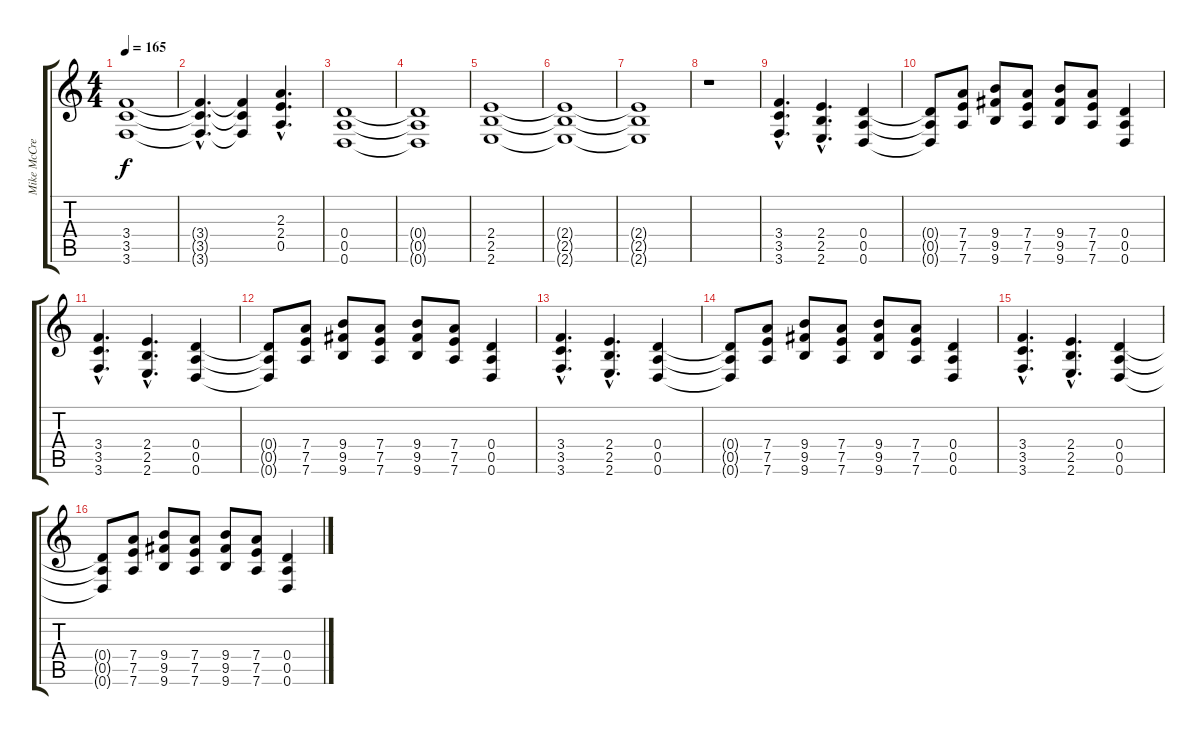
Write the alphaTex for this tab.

\track ("Mike McCready" "Mike McCre") {instrument distortionguitar}
\staff {score tabs}
\tuning (E4 B3 G3 D3 A2 D2) {hide}
\ts (4 4)
\tempo 165
\clef g2
\ks c
(3.4 3.5 3.6).1{dy f} |
(3.4{hac t} 3.5{hac t} 3.6{hac t}).4{d} (3.4{t} 3.5{t} 3.6{t}).4 (2.3{hac} 2.4{hac} 0.5{hac}).4{d} |
(0.4 0.5 0.6).1 |
(0.4{t} 0.5{t} 0.6{t}).1 |
(2.4 2.5 2.6).1 |
(2.4{t} 2.5{t} 2.6{t}).1 |
(2.4{t} 2.5{t} 2.6{t}).1 |
r.1 |
(3.4{hac} 3.5{hac} 3.6{hac}).4{d} (2.4{hac} 2.5{hac} 2.6{hac}).4{d} (0.4 0.5 0.6).4 |
(0.4{t} 0.5{t} 0.6{t}).8 (7.4 7.5 7.6).8 (9.4 9.5 9.6).8 (7.4 7.5 7.6).8 (9.4 9.5 9.6).8 (7.4 7.5 7.6).8 (0.4 0.5 0.6).4 |
(3.4{hac} 3.5{hac} 3.6{hac}).4{d} (2.4{hac} 2.5{hac} 2.6{hac}).4{d} (0.4 0.5 0.6).4 |
(0.4{t} 0.5{t} 0.6{t}).8 (7.4 7.5 7.6).8 (9.4 9.5 9.6).8 (7.4 7.5 7.6).8 (9.4 9.5 9.6).8 (7.4 7.5 7.6).8 (0.4 0.5 0.6).4 |
(3.4{hac} 3.5{hac} 3.6{hac}).4{d} (2.4{hac} 2.5{hac} 2.6{hac}).4{d} (0.4 0.5 0.6).4 |
(0.4{t} 0.5{t} 0.6{t}).8 (7.4 7.5 7.6).8 (9.4 9.5 9.6).8 (7.4 7.5 7.6).8 (9.4 9.5 9.6).8 (7.4 7.5 7.6).8 (0.4 0.5 0.6).4 |
(3.4{hac} 3.5{hac} 3.6{hac}).4{d} (2.4{hac} 2.5{hac} 2.6{hac}).4{d} (0.4 0.5 0.6).4 |
(0.4{t} 0.5{t} 0.6{t}).8 (7.4 7.5 7.6).8 (9.4 9.5 9.6).8 (7.4 7.5 7.6).8 (9.4 9.5 9.6).8 (7.4 7.5 7.6).8 (0.4 0.5 0.6).4
